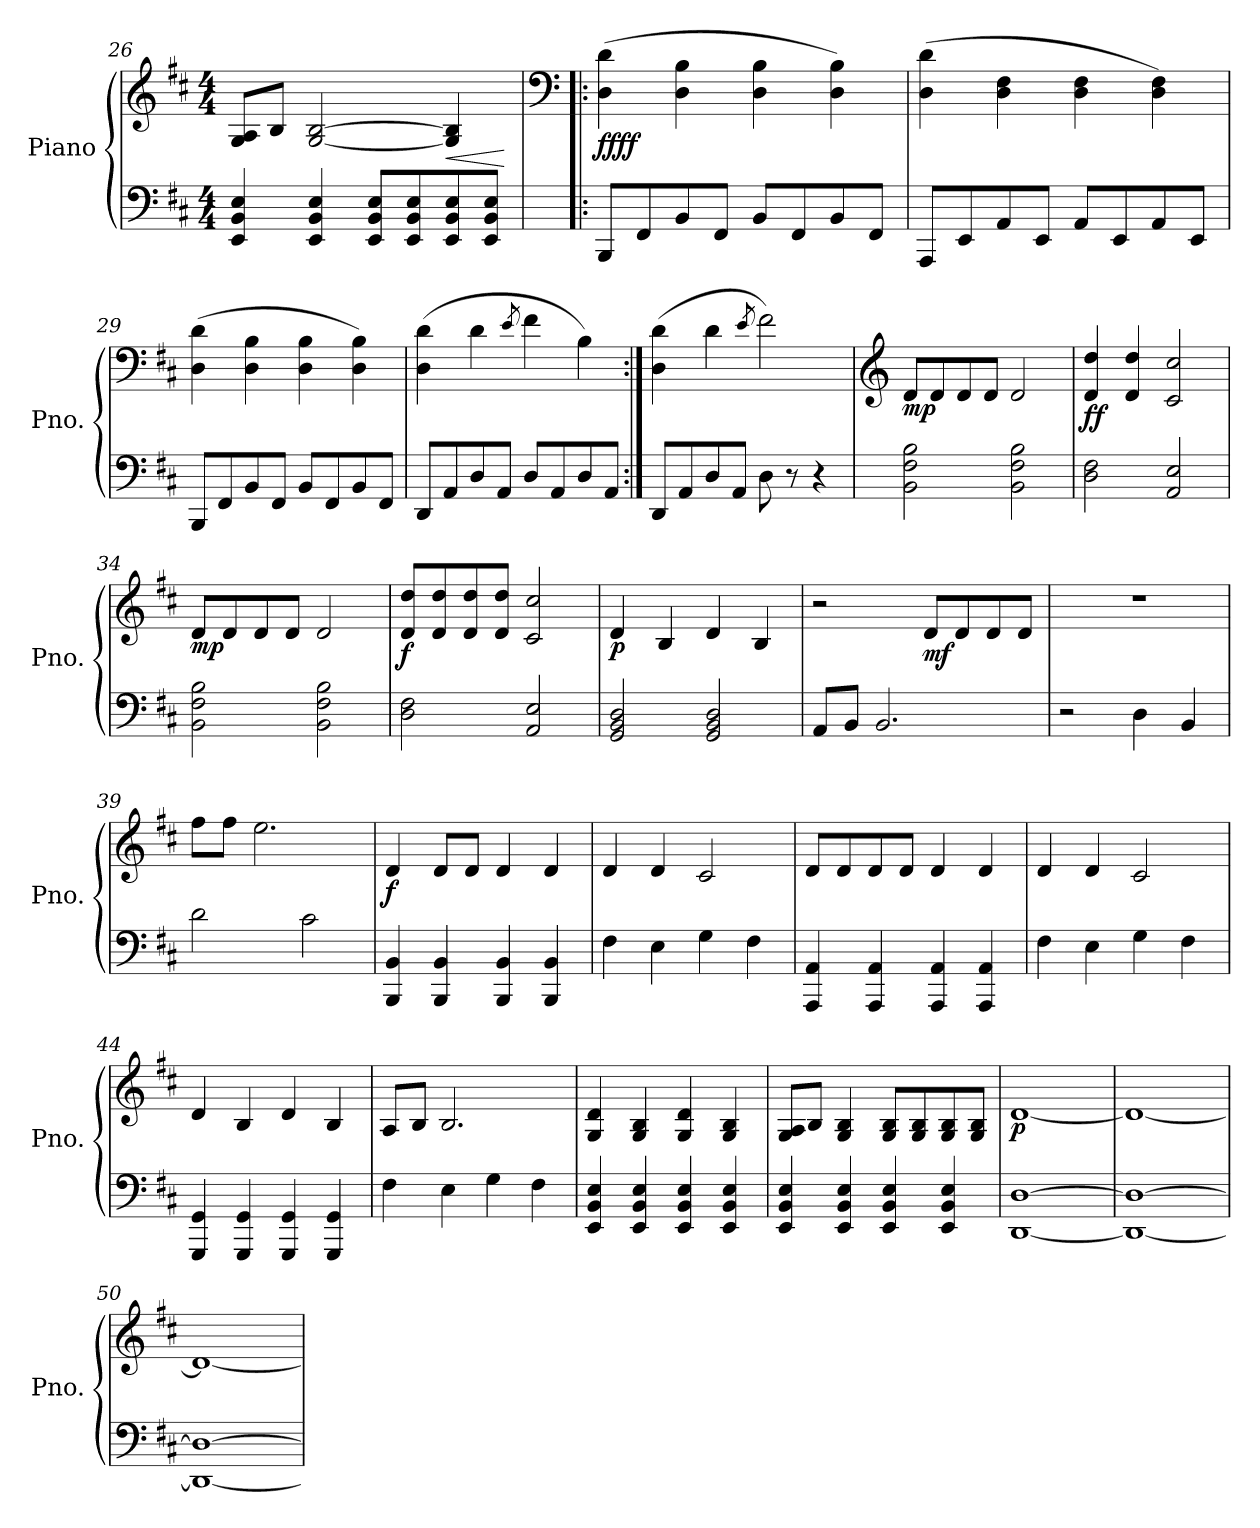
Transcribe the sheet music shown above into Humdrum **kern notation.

**kern	**kern	**dynam
*part1	*part1	*part1
*staff2	*staff1	*staff1/2
*I"Piano	*	*
*I'Pno.	*	*
!!LO:LB:g=z
*clefF4	*clefG2	*
*k[f#c#]	*k[f#c#]	*
*M4/4	*M4/4	*
=26	=26	=26
4EE/ 4BB/ 4E/	8G/ 8A/L	.
.	8B/J	.
4EE/ 4BB/ 4E/	[2G/ [2B/	.
8EE/ 8BB/ 8E/L	.	.
8EE/ 8BB/ 8E/	.	.
!	!	!LO:HP:b
8EE/ 8BB/ 8E/	4G/] 4B/]	<
8EE/ 8BB/ 8E/J	.	.
.	.	[
=27!|:	=27!|:	=27!|:
*	*clefF4	*
!	!	!LO:DY:b
!	!	!LO:DY:n=1:b
8BBB/L	(4D\ 4d\	ff ff
8FF#/	.	.
8BB/	4D\ 4B\	.
8FF#/J	.	.
8BB/L	4D\ 4B\	.
8FF#/	.	.
8BB/	4D\ 4B\)	.
8FF#/J	.	.
=28	=28	=28
8AAA/L	(4D\ 4d\	.
8EE/	.	.
8AA/	4D\ 4F#\	.
8EE/J	.	.
8AA/L	4D\ 4F#\	.
8EE/	.	.
8AA/	4D\ 4F#\)	.
8EE/J	.	.
=29	=29	=29
8BBB/L	(4D\ 4d\	.
8FF#/	.	.
8BB/	4D\ 4B\	.
8FF#/J	.	.
8BB/L	4D\ 4B\	.
8FF#/	.	.
8BB/	4D\ 4B\)	.
8FF#/J	.	.
!!LO:PB:g=z
=30	=30	=30
8DD/L	(4D\ 4d\	.
8AA/	.	.
8D/	4d\	.
8AA/J	.	.
.	8qe/	.
8D/L	4f#\	.
8AA/	.	.
8D/	4B\)	.
8AA/J	.	.
=31:|!	=31:|!	=31:|!
8DD/L	(4D\ 4d\	.
8AA/	.	.
8D/	4d\	.
8AA/J	.	.
.	8qe/	.
8D\	2f#\)	.
8r	.	.
4r	.	.
=32	=32	=32
*	*clefG2	*
!	!	!LO:DY:b
2BB\ 2F#\ 2B\	8d/L	mp
.	8d/	.
.	8d/	.
.	8d/J	.
2BB\ 2F#\ 2B\	2d/	.
=33	=33	=33
!	!	!LO:DY:b
!	!	!LO:DY:n=1:b
2D\ 2F#\	4d/ 4dd/	f f
.	4d/ 4dd/	.
2AA/ 2E/	2c#/ 2cc#/	.
=34	=34	=34
!	!	!LO:DY:b
2BB\ 2F#\ 2B\	8d/L	mp
.	8d/	.
.	8d/	.
.	8d/J	.
2BB\ 2F#\ 2B\	2d/	.
=35	=35	=35
!	!	!LO:DY:b
2D\ 2F#\	8d/ 8dd/L	f
.	8d/ 8dd/	.
.	8d/ 8dd/	.
.	8d/ 8dd/J	.
2AA/ 2E/	2c#/ 2cc#/	.
!!LO:LB:g=z
=36	=36	=36
!	!	!LO:DY:b
2GG/ 2BB/ 2D/	4d/	p
.	4B/	.
2GG/ 2BB/ 2D/	4d/	.
.	4B/	.
=37	=37	=37
8AA/L	2r	.
8BB/J	.	.
2.BB/	.	.
!	!	!LO:DY:b
.	8d/L	mf
.	8d/	.
.	8d/	.
.	8d/J	.
=38	=38	=38
2r	1r	.
4D\	.	.
4BB/	.	.
=39	=39	=39
2d\	8ff#\L	.
.	8ff#\J	.
.	2.ee\	.
2c#\	.	.
=40	=40	=40
!	!	!LO:DY:b
4BBB/ 4BB/	4d/	f
4BBB/ 4BB/	8d/L	.
.	8d/J	.
4BBB/ 4BB/	4d/	.
4BBB/ 4BB/	4d/	.
=41	=41	=41
4F#\	4d/	.
4E\	4d/	.
4G\	2c#/	.
4F#\	.	.
=42	=42	=42
4AAA/ 4AA/	8d/L	.
.	8d/	.
4AAA/ 4AA/	8d/	.
.	8d/J	.
4AAA/ 4AA/	4d/	.
4AAA/ 4AA/	4d/	.
=43	=43	=43
4F#\	4d/	.
4E\	4d/	.
4G\	2c#/	.
4F#\	.	.
!!LO:LB:g=z
=44	=44	=44
4GGG/ 4GG/	4d/	.
4GGG/ 4GG/	4B/	.
4GGG/ 4GG/	4d/	.
4GGG/ 4GG/	4B/	.
=45	=45	=45
4F#\	8A/L	.
.	8B/J	.
4E\	2.B/	.
4G\	.	.
4F#\	.	.
=46	=46	=46
4EE/ 4BB/ 4E/	4G/ 4d/	.
4EE/ 4BB/ 4E/	4G/ 4B/	.
4EE/ 4BB/ 4E/	4G/ 4d/	.
4EE/ 4BB/ 4E/	4G/ 4B/	.
=47	=47	=47
4EE/ 4BB/ 4E/	8G/ 8A/L	.
.	8B/J	.
4EE/ 4BB/ 4E/	4G/ 4B/	.
4EE/ 4BB/ 4E/	8G/ 8B/L	.
.	8G/ 8B/	.
4EE/ 4BB/ 4E/	8G/ 8B/	.
.	8G/ 8B/J	.
=48	=48	=48
!	!	!LO:DY:b
[1DD [1D	[1d	p
=49	=49	=49
1DD_ 1D_	1d_	.
=50	=50	=50
1DD_ 1D_	1d_	.
=	=	=
*-	*-	*-
